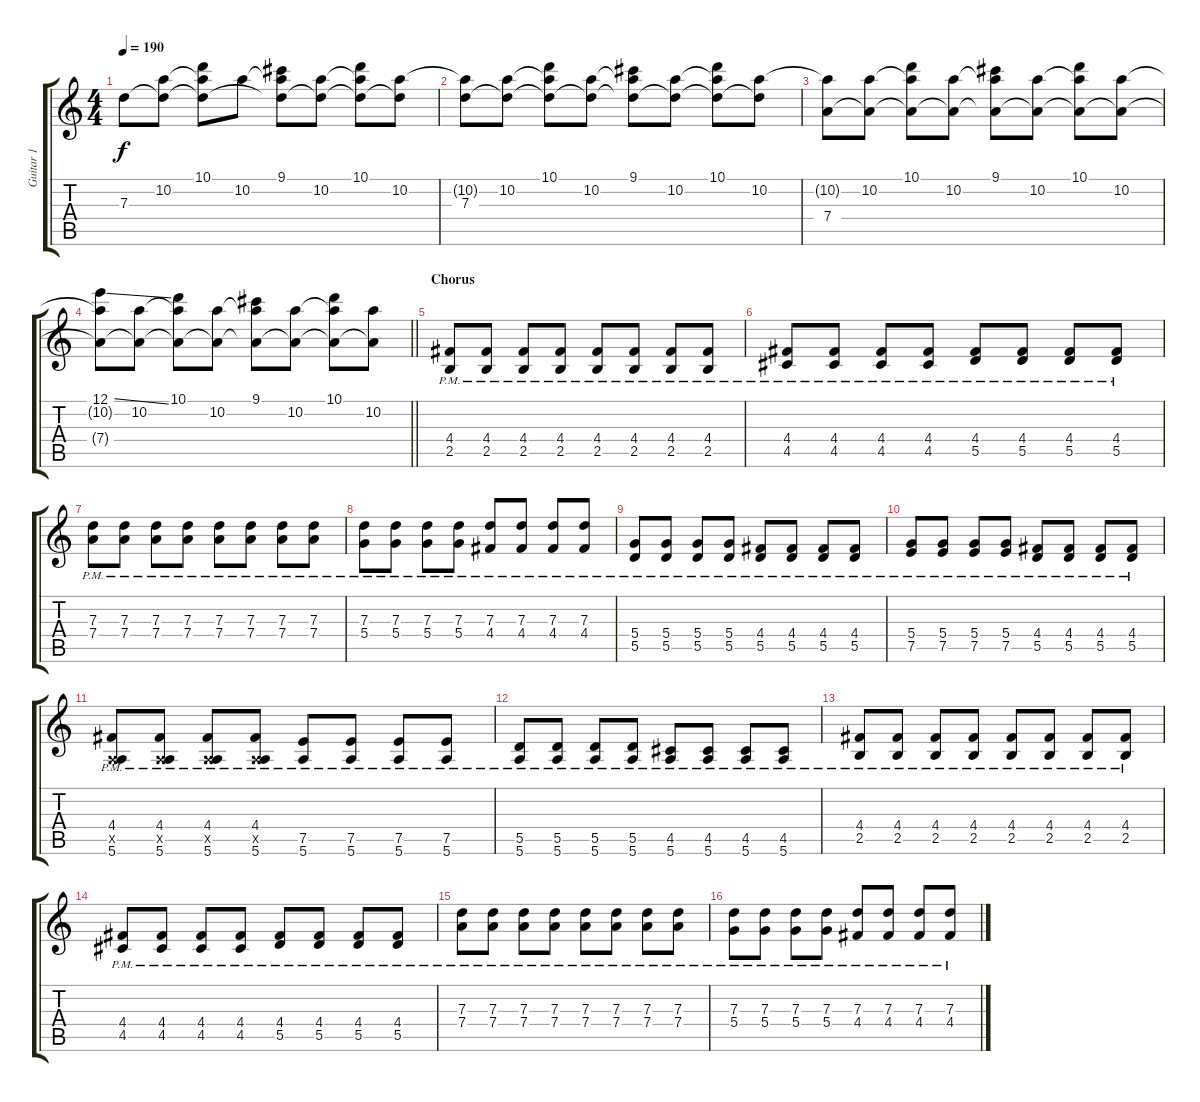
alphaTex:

\track ("Guitar 1" "Guitar 1") {instrument overdrivenguitar}
\staff {score tabs}
\tuning (E4 B3 G3 D3 A2 E2) {hide}
\ts (4 4)
\tempo 190
\clef g2
\ks c
7.3.8{dy f} (10.2 7.3{t}).8 (10.1 10.2{t} 7.3{t}).8 10.2.8 (9.1 10.2{t} 7.3{t}).8 (10.2 7.3{t}).8 (10.1 10.2{t} 7.3{t}).8 (10.2 7.3{t}).8 |
(10.2{t} 7.3).8 (10.2 7.3{t}).8 (10.1 10.2{t} 7.3{t}).8 (10.2 7.3{t}).8 (9.1 10.2{t} 7.3{t}).8 (10.2 7.3{t}).8 (10.1 10.2{t} 7.3{t}).8 (10.2 7.3{t}).8 |
(10.2{t} 7.4).8 (10.2 7.4{t}).8 (10.1 10.2{t} 7.4{t}).8 (10.2 7.4{t}).8 (9.1 10.2{t} 7.4{t}).8 (10.2 7.4{t}).8 (10.1 10.2{t} 7.4{t}).8 (10.2 7.4{t}).8 |
\barLineRight lightlight
(12.1{ss} 10.2{t} 7.4{t}).8 (10.2 7.4{t}).8 (10.1 10.2{t} 7.4{t}).8 (10.2 7.4{t}).8 (9.1 10.2{t} 7.4{t}).8 (10.2 7.4{t}).8 (10.1 10.2{t} 7.4{t}).8 (10.2 7.4{t}).8 |
\section ("" "Chorus")
(4.4{pm} 2.5{pm}).8 (4.4{pm} 2.5{pm}).8 (4.4{pm} 2.5{pm}).8 (4.4{pm} 2.5{pm}).8 (4.4{pm} 2.5{pm}).8 (4.4{pm} 2.5{pm}).8 (4.4{pm} 2.5{pm}).8 (4.4{pm} 2.5{pm}).8 |
(4.4{pm} 4.5{pm}).8 (4.4{pm} 4.5{pm}).8 (4.4{pm} 4.5{pm}).8 (4.4{pm} 4.5{pm}).8 (4.4{pm} 5.5{pm}).8 (4.4{pm} 5.5{pm}).8 (4.4{pm} 5.5{pm}).8 (4.4{pm} 5.5{pm}).8 |
(7.3{pm} 7.4{pm}).8 (7.3{pm} 7.4{pm}).8 (7.3{pm} 7.4{pm}).8 (7.3{pm} 7.4{pm}).8 (7.3{pm} 7.4{pm}).8 (7.3{pm} 7.4{pm}).8 (7.3{pm} 7.4{pm}).8 (7.3{pm} 7.4{pm}).8 |
(7.3{pm} 5.4{pm}).8 (7.3{pm} 5.4{pm}).8 (7.3{pm} 5.4{pm}).8 (7.3{pm} 5.4{pm}).8 (7.3{pm} 4.4{pm}).8 (7.3{pm} 4.4{pm}).8 (7.3{pm} 4.4{pm}).8 (7.3{pm} 4.4{pm}).8 |
(5.4{pm} 5.5{pm}).8 (5.4{pm} 5.5{pm}).8 (5.4{pm} 5.5{pm}).8 (5.4{pm} 5.5{pm}).8 (4.4{pm} 5.5{pm}).8 (4.4{pm} 5.5{pm}).8 (4.4{pm} 5.5{pm}).8 (4.4{pm} 5.5{pm}).8 |
(5.4{pm} 7.5{pm}).8 (5.4{pm} 7.5{pm}).8 (5.4{pm} 7.5{pm}).8 (5.4{pm} 7.5{pm}).8 (4.4{pm} 5.5{pm}).8 (4.4{pm} 5.5{pm}).8 (4.4{pm} 5.5{pm}).8 (4.4{pm} 5.5{pm}).8 |
(4.4{pm} 0.5{x} 5.6{pm}).8 (4.4{pm} 0.5{x} 5.6{pm}).8 (4.4{pm} 0.5{x} 5.6{pm}).8 (4.4{pm} 0.5{x} 5.6{pm}).8 (7.5{pm} 5.6{pm}).8 (7.5{pm} 5.6{pm}).8 (7.5{pm} 5.6{pm}).8 (7.5{pm} 5.6{pm}).8 |
(5.5{pm} 5.6{pm}).8 (5.5{pm} 5.6{pm}).8 (5.5{pm} 5.6{pm}).8 (5.5{pm} 5.6{pm}).8 (4.5{pm} 5.6{pm}).8 (4.5{pm} 5.6{pm}).8 (4.5{pm} 5.6{pm}).8 (4.5{pm} 5.6{pm}).8 |
(4.4{pm} 2.5{pm}).8 (4.4{pm} 2.5{pm}).8 (4.4{pm} 2.5{pm}).8 (4.4{pm} 2.5{pm}).8 (4.4{pm} 2.5{pm}).8 (4.4{pm} 2.5{pm}).8 (4.4{pm} 2.5{pm}).8 (4.4{pm} 2.5{pm}).8 |
(4.4{pm} 4.5{pm}).8 (4.4{pm} 4.5{pm}).8 (4.4{pm} 4.5{pm}).8 (4.4{pm} 4.5{pm}).8 (4.4{pm} 5.5{pm}).8 (4.4{pm} 5.5{pm}).8 (4.4{pm} 5.5{pm}).8 (4.4{pm} 5.5{pm}).8 |
(7.3{pm} 7.4{pm}).8 (7.3{pm} 7.4{pm}).8 (7.3{pm} 7.4{pm}).8 (7.3{pm} 7.4{pm}).8 (7.3{pm} 7.4{pm}).8 (7.3{pm} 7.4{pm}).8 (7.3{pm} 7.4{pm}).8 (7.3{pm} 7.4{pm}).8 |
(7.3{pm} 5.4{pm}).8 (7.3{pm} 5.4{pm}).8 (7.3{pm} 5.4{pm}).8 (7.3{pm} 5.4{pm}).8 (7.3{pm} 4.4{pm}).8 (7.3{pm} 4.4{pm}).8 (7.3{pm} 4.4{pm}).8 (7.3{pm} 4.4{pm}).8
